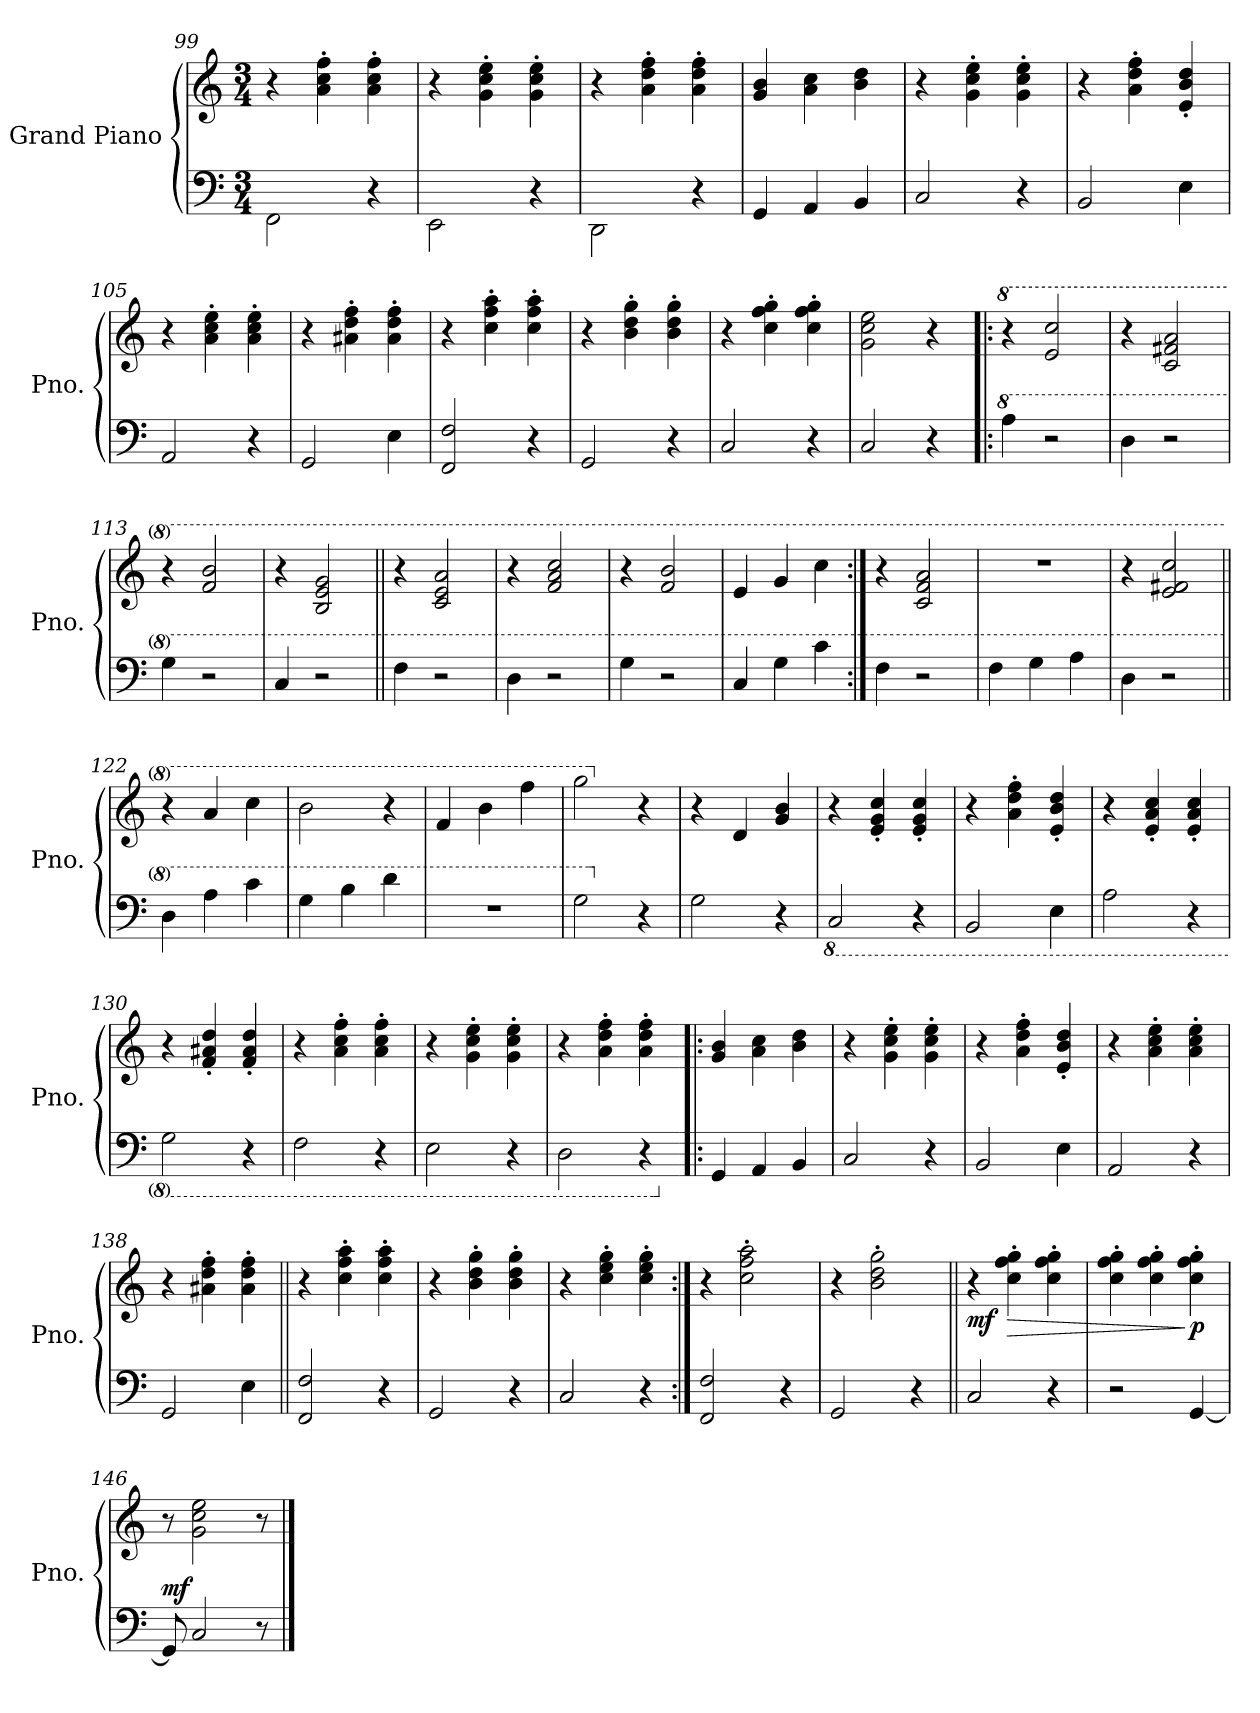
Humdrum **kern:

**kern	**kern	**dynam
*part1	*part1	*part1
*staff2	*staff1	*staff1/2
*I"Grand Piano	*	*
*I'Pno.	*	*
*clefF4	*clefG2	*
*k[]	*k[]	*
*M3/4	*M3/4	*
=99	=99	=99
2FF\	4r	.
.	4a\' 4cc\' 4ff\'	.
4r	4a\' 4cc\' 4ff\'	.
=100	=100	=100
2EE\	4r	.
.	4g\' 4cc\' 4ee\'	.
4r	4g\' 4cc\' 4ee\'	.
=101	=101	=101
2DD\	4r	.
.	4a\' 4dd\' 4ff\'	.
4r	4a\' 4dd\' 4ff\'	.
!!LO:LB:g=z
=102	=102	=102
4GG/	4g/ 4b/	.
4AA/	4a\ 4cc\	.
4BB/	4b\ 4dd\	.
=103	=103	=103
2C/	4r	.
.	4g\' 4cc\' 4ee\'	.
4r	4g\' 4cc\' 4ee\'	.
=104	=104	=104
2BB/	4r	.
.	4a\' 4dd\' 4ff\'	.
4E\	4e/' 4b/' 4dd/'	.
=105	=105	=105
2AA/	4r	.
.	4a\' 4cc\' 4ee\'	.
4r	4a\' 4cc\' 4ee\'	.
=106	=106	=106
2GG/	4r	.
.	4a#X\' 4dd\' 4ff\'	.
4E\	4a#\' 4dd\' 4ff\'	.
=107	=107	=107
2FF/ 2F/	4r	.
.	4cc\' 4ff\' 4aa\'	.
4r	4cc\' 4ff\' 4aa\'	.
=108	=108	=108
2GG/	4r	.
.	4b\' 4dd\' 4gg\'	.
4r	4b\' 4dd\' 4gg\'	.
=109	=109	=109
2C/	4r	.
.	4cc\' 4ff\' 4gg\'	.
4r	4cc\' 4ff\' 4gg\'	.
=110	=110	=110
2C/	2g\ 2cc\ 2ee\	.
4r	4r	.
=111!|:	=111!|:	=111!|:
*8va	*	*
*	*8va	*
4a\	4r	.
2r	2ee/ 2ccc/	.
=112	=112	=112
4d\	4r	.
2r	2cc/ 2ff#X/ 2aa/	.
!!LO:PB:g=z
=113	=113	=113
4g\	4r	.
2r	2ff/ 2bb/	.
=114	=114	=114
4c/	4r	.
2r	2b/ 2ee/ 2gg/	.
=115||	=115||	=115||
4f\	4r	.
2r	2cc/ 2ee/ 2aa/	.
=116	=116	=116
4d\	4r	.
2r	2ff/ 2aa/ 2ccc/	.
=117	=117	=117
4g\	4r	.
2r	2ff/ 2bb/	.
=118	=118	=118
4c/	4ee/	.
4g\	4gg/	.
4cc\	4ccc\	.
=119:|!	=119:|!	=119:|!
4f\	4r	.
2r	2cc/ 2ff/ 2aa/	.
=120	=120	=120
4f\	2.r	.
4g\	.	.
4a\	.	.
=121	=121	=121
4d\	4r	.
2r	2ee/ 2ff#X/ 2ccc/	.
=122||	=122||	=122||
4d\	4r	.
4a\	4aa/	.
4cc\	4ccc\	.
=123	=123	=123
4g\	2bb\	.
4b\	.	.
4dd\	4r	.
=124	=124	=124
2.r	4ff/	.
.	4bb\	.
.	4fff\	.
!!LO:LB:g=z
=125	=125	=125
2g\	2ggg\	.
*X8va	*	*
*	*X8va	*
4r	4r	.
=126	=126	=126
2G\	4r	.
.	4d/	.
4r	4g/ 4b/	.
=127	=127	=127
*8ba	*	*
2CC/	4r	.
.	4e/' 4g/' 4cc/'	.
4r	4e/' 4g/' 4cc/'	.
=128	=128	=128
2BBB/	4r	.
.	4a\' 4dd\' 4ff\'	.
4EE\	4e/' 4b/' 4dd/'	.
=129	=129	=129
2AA\	4r	.
.	4e/' 4a/' 4cc/'	.
4r	4e/' 4a/' 4cc/'	.
=130	=130	=130
2GG\	4r	.
.	4f/' 4a#X/' 4dd/'	.
4r	4f/' 4a#/' 4dd/'	.
=131	=131	=131
2FF\	4r	.
.	4a\' 4cc\' 4ff\'	.
4r	4a\' 4cc\' 4ff\'	.
=132	=132	=132
2EE\	4r	.
.	4g\' 4cc\' 4ee\'	.
4r	4g\' 4cc\' 4ee\'	.
=133	=133	=133
2DD\	4r	.
.	4a\' 4dd\' 4ff\'	.
4r	4a\' 4dd\' 4ff\'	.
=134!|:	=134!|:	=134!|:
*X8ba	*	*
4GG/	4g/ 4b/	.
4AA/	4a\ 4cc\	.
4BB/	4b\ 4dd\	.
=135	=135	=135
2C/	4r	.
.	4g\' 4cc\' 4ee\'	.
4r	4g\' 4cc\' 4ee\'	.
!!LO:LB:g=z
=136	=136	=136
2BB/	4r	.
.	4a\' 4dd\' 4ff\'	.
4E\	4e/' 4b/' 4dd/'	.
=137	=137	=137
2AA/	4r	.
.	4a\' 4cc\' 4ee\'	.
4r	4a\' 4cc\' 4ee\'	.
=138	=138	=138
2GG/	4r	.
.	4a#X\' 4dd\' 4ff\'	.
4E\	4a#\' 4dd\' 4ff\'	.
=139||	=139||	=139||
2FF/ 2F/	4r	.
.	4cc\' 4ff\' 4aa\'	.
4r	4cc\' 4ff\' 4aa\'	.
=140	=140	=140
2GG/	4r	.
.	4b\' 4dd\' 4gg\'	.
4r	4b\' 4dd\' 4gg\'	.
=141	=141	=141
2C/	4r	.
.	4cc\' 4ee\' 4gg\'	.
4r	4cc\' 4ee\' 4gg\'	.
=142:|!	=142:|!	=142:|!
2FF/ 2F/	4r	.
.	2cc\' 2ff\' 2aa\'	.
4r	.	.
=143	=143	=143
2GG/	4r	.
.	2b\' 2dd\' 2gg\'	.
4r	.	.
=144||	=144||	=144||
!	!	!LO:DY:b
2C/	4r	mf
!	!	!LO:HP:b
.	4cc\' 4ff\' 4gg\'	>
4r	4cc\' 4ff\' 4gg\'	.
=145	=145	=145
2r	4cc\' 4ff\' 4gg\'	.
.	4cc\' 4ff\' 4gg\'	.
!	!	!LO:DY:n=1:b
[4GG/	4cc\' 4ff\' 4gg\'	] p
!!LO:LB:g=z
=146	=146	=146
!	!	!LO:DY:a=2
8GG/]	8r	mf
2C/	2g\ 2cc\ 2ee\	.
8r	8r	.
==	==	==
*-	*-	*-
